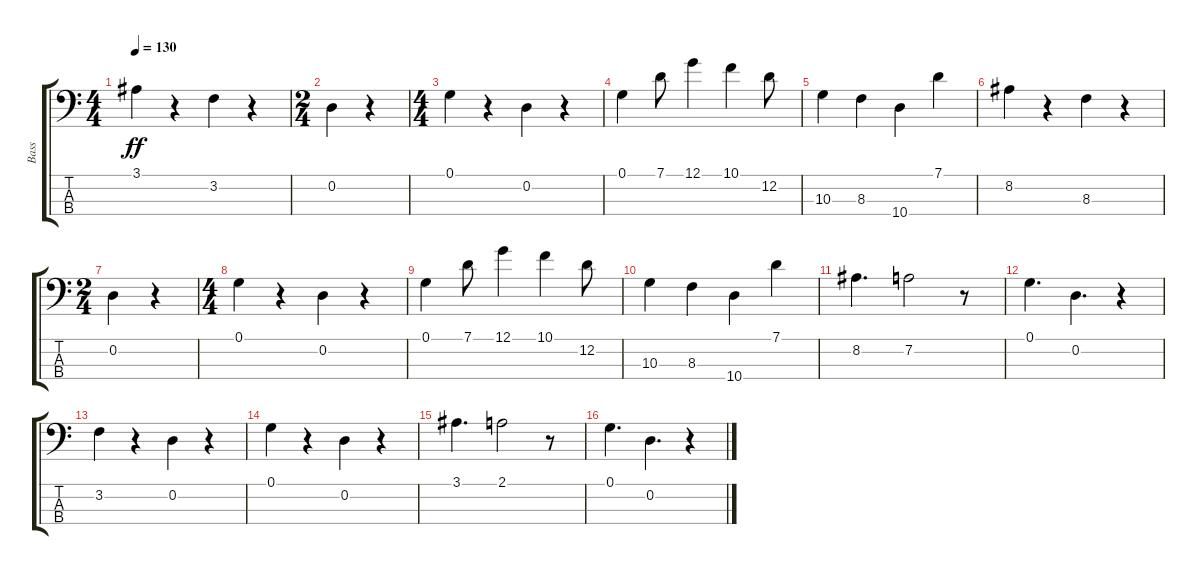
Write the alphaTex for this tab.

\track ("Bass" "Bass") {instrument electricbasspick}
\staff {score tabs}
\tuning (G2 D2 A1 E1) {hide}
\ts (4 4)
\tempo 130
\clef f4
\ks c
3.1.4{dy ff} r.4 3.2.4 r.4 |
\ts (2 4)
0.2.4 r.4 |
\ts (4 4)
0.1.4 r.4 0.2.4 r.4 |
0.1.4 7.1.8 12.1.4 10.1.4 12.2.8 |
10.3.4 8.3.4 10.4.4 7.1.4 |
8.2.4 r.4 8.3.4 r.4 |
\ts (2 4)
0.2.4 r.4 |
\ts (4 4)
0.1.4 r.4 0.2.4 r.4 |
0.1.4 7.1.8 12.1.4 10.1.4 12.2.8 |
10.3.4 8.3.4 10.4.4 7.1.4 |
8.2.4{d} 7.2.2 r.8 |
0.1.4{d} 0.2.4{d} r.4 |
3.2.4 r.4 0.2.4 r.4 |
0.1.4 r.4 0.2.4 r.4 |
3.1.4{d} 2.1.2 r.8 |
0.1.4{d} 0.2.4{d} r.4
